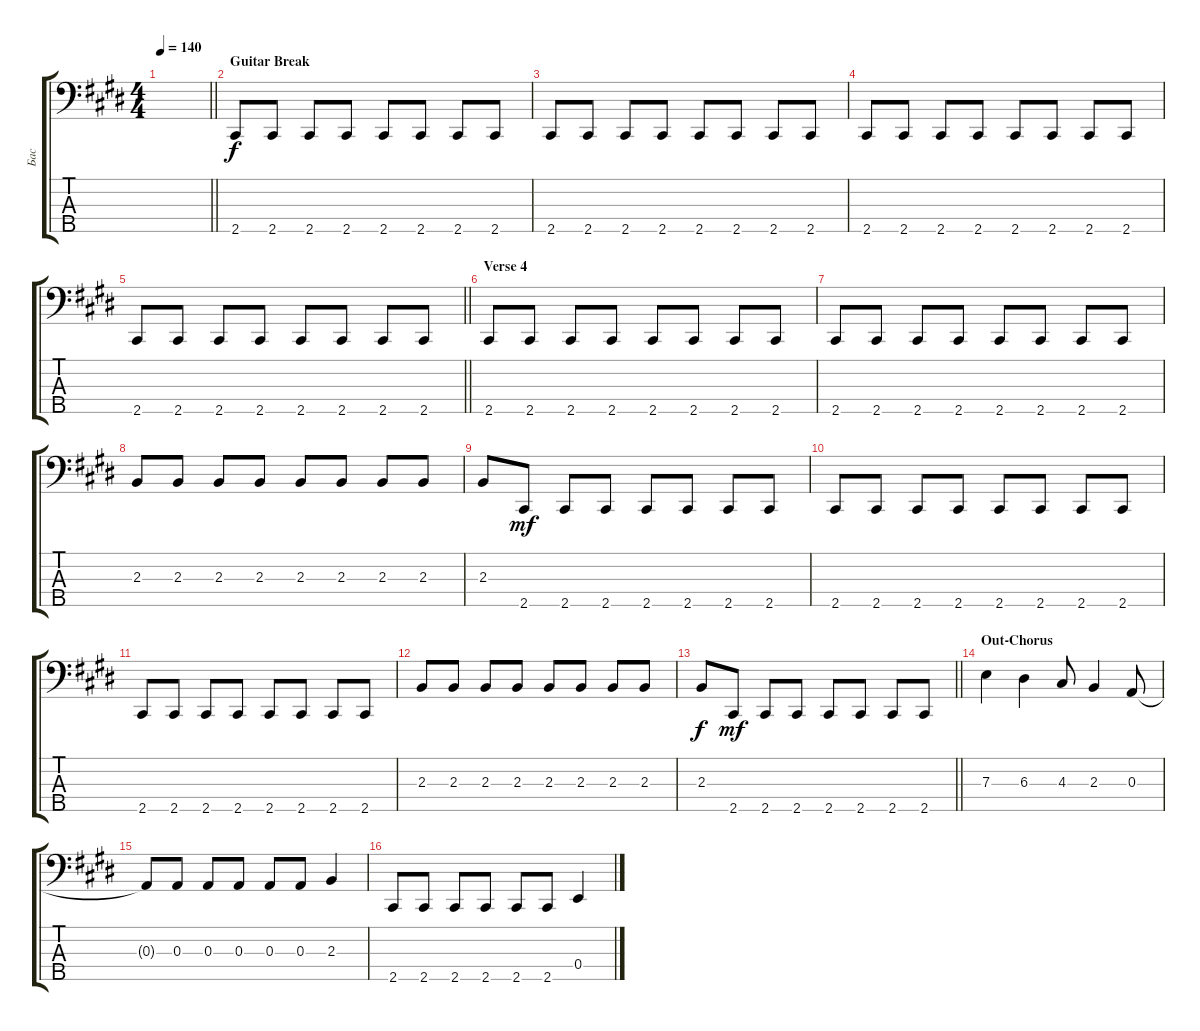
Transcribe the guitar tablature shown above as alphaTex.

\track ("Бас" "Бас") {instrument electricbassfinger}
\staff {score tabs}
\tuning (G2 D2 A1 E1 B0) {hide}
\ts (4 4)
\tempo 140
\clef f4
\barLineRight lightlight
\ks c#minor
|
\section ("" "Guitar Break")
2.5.8 2.5.8 2.5.8 2.5.8 2.5.8 2.5.8 2.5.8 2.5.8 |
2.5.8 2.5.8 2.5.8 2.5.8 2.5.8 2.5.8 2.5.8 2.5.8 |
2.5.8 2.5.8 2.5.8 2.5.8 2.5.8 2.5.8 2.5.8 2.5.8 |
\barLineRight lightlight
2.5.8 2.5.8 2.5.8 2.5.8 2.5.8 2.5.8 2.5.8 2.5.8 |
\section ("" "Verse 4")
2.5.8 2.5.8 2.5.8 2.5.8 2.5.8 2.5.8 2.5.8 2.5.8 |
2.5.8 2.5.8 2.5.8 2.5.8 2.5.8 2.5.8 2.5.8 2.5.8 |
2.3.8 2.3.8 2.3.8 2.3.8 2.3.8 2.3.8 2.3.8 2.3.8 |
2.3.8{dy f} 2.5.8{dy mf} 2.5.8 2.5.8 2.5.8 2.5.8 2.5.8 2.5.8 |
2.5.8 2.5.8 2.5.8 2.5.8 2.5.8 2.5.8 2.5.8 2.5.8 |
2.5.8 2.5.8 2.5.8 2.5.8 2.5.8 2.5.8 2.5.8 2.5.8 |
2.3.8 2.3.8 2.3.8 2.3.8 2.3.8 2.3.8 2.3.8 2.3.8 |
\barLineRight lightlight
2.3.8{dy f} 2.5.8{dy mf} 2.5.8 2.5.8 2.5.8 2.5.8 2.5.8 2.5.8 |
\section ("" "Out-Chorus")
7.3.4 6.3.4 4.3.8 2.3.4 0.3.8 |
0.3{t}.8 0.3.8 0.3.8 0.3.8 0.3.8 0.3.8 2.3.4 |
2.5.8 2.5.8 2.5.8 2.5.8 2.5.8 2.5.8 0.4.4
